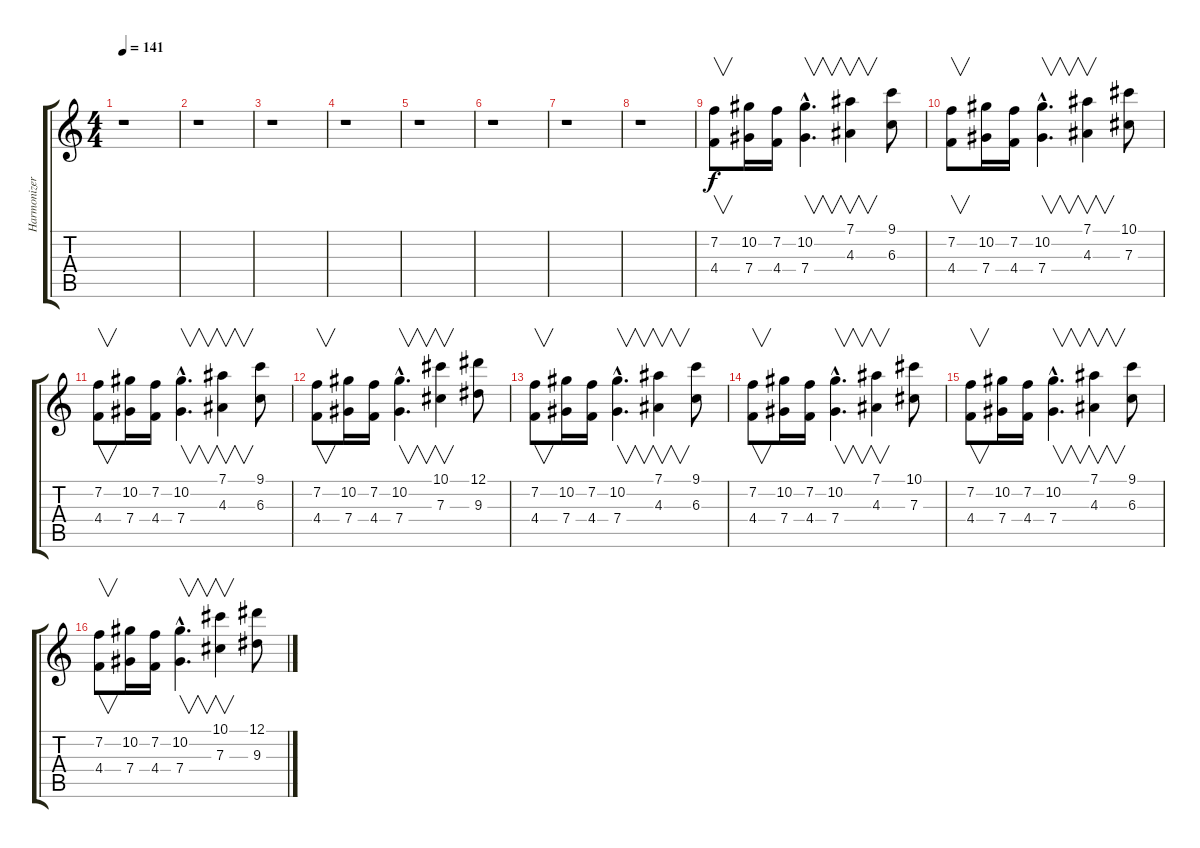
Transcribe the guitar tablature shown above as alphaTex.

\track ("Harmonizer for Guitar 1" "Harmonizer") {instrument distortionguitar}
\staff {score tabs}
\tuning (Eb4 Bb3 Gb3 Db3 Ab2 Eb2) {hide}
\ts (4 4)
\tempo 141
\clef g2
\ks c
r.1{dy f} |
r.1 |
r.1 |
r.1 |
r.1 |
r.1 |
r.1 |
r.1 |
(7.2 4.4).8{v} (10.2 7.4).16 (7.2 4.4).16 (10.2{hac} 7.4{hac}).4{v d} (7.1 4.3).4{v} (9.1 6.3).8 |
(7.2 4.4).8{v} (10.2 7.4).16 (7.2 4.4).16 (10.2{hac} 7.4{hac}).4{v d} (7.1 4.3).4{v} (10.1 7.3).8 |
(7.2 4.4).8{v} (10.2 7.4).16 (7.2 4.4).16 (10.2{hac} 7.4{hac}).4{v d} (7.1 4.3).4{v} (9.1 6.3).8 |
(7.2 4.4).8{v} (10.2 7.4).16 (7.2 4.4).16 (10.2{hac} 7.4{hac}).4{v d} (10.1 7.3).4{v} (12.1 9.3).8 |
(7.2 4.4).8{v} (10.2 7.4).16 (7.2 4.4).16 (10.2{hac} 7.4{hac}).4{v d} (7.1 4.3).4{v} (9.1 6.3).8 |
(7.2 4.4).8{v} (10.2 7.4).16 (7.2 4.4).16 (10.2{hac} 7.4{hac}).4{v d} (7.1 4.3).4{v} (10.1 7.3).8 |
(7.2 4.4).8{v} (10.2 7.4).16 (7.2 4.4).16 (10.2{hac} 7.4{hac}).4{v d} (7.1 4.3).4{v} (9.1 6.3).8 |
(7.2 4.4).8{v} (10.2 7.4).16 (7.2 4.4).16 (10.2{hac} 7.4{hac}).4{v d} (10.1 7.3).4{v} (12.1 9.3).8
